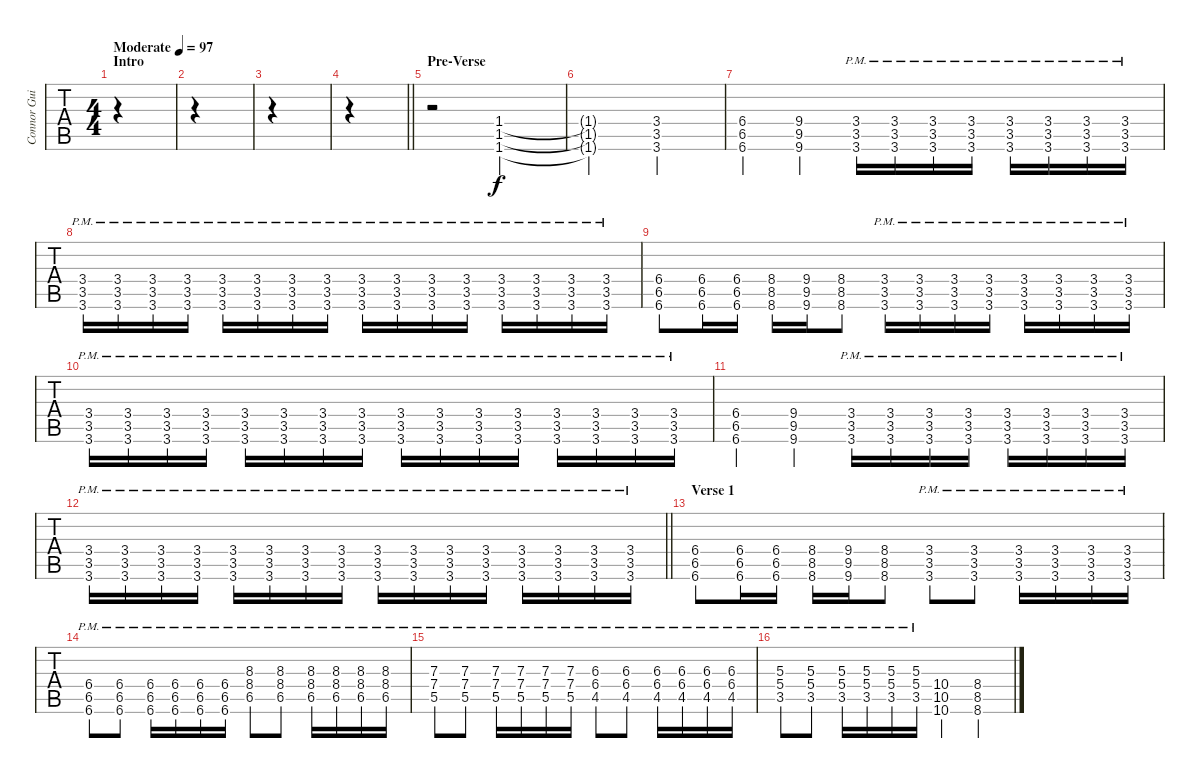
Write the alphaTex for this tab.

\track ("Connor Guitar" "Connor Gui") {instrument distortionguitar}
\staff {tabs}
\tuning (E4 B3 G3 D3 A2 D2) {hide}
\ts (4 4)
\section ("" "Intro")
\tempo (97 "Moderate")
\clef g2
\ks c
|
|
|
\barLineRight lightlight
|
\section ("" "Pre-Verse")
r.2 (1.4 1.5 1.6).2 |
(1.4{t} 1.5{t} 1.6{t}).2 (3.4 3.5 3.6).2 |
(6.4 6.5 6.6).4 (9.4 9.5 9.6).4 (3.4{pm} 3.5 3.6).16 (3.4{pm} 3.5 3.6).16 (3.4{pm} 3.5 3.6).16 (3.4{pm} 3.5 3.6).16 (3.4{pm} 3.5 3.6).16 (3.4{pm} 3.5 3.6).16 (3.4{pm} 3.5 3.6).16 (3.4{pm} 3.5 3.6).16 |
(3.4{pm} 3.5 3.6).16 (3.4{pm} 3.5 3.6).16 (3.4{pm} 3.5 3.6).16 (3.4{pm} 3.5 3.6).16 (3.4{pm} 3.5 3.6).16 (3.4{pm} 3.5 3.6).16 (3.4{pm} 3.5 3.6).16 (3.4{pm} 3.5 3.6).16 (3.4{pm} 3.5 3.6).16 (3.4{pm} 3.5 3.6).16 (3.4{pm} 3.5 3.6).16 (3.4{pm} 3.5 3.6).16 (3.4{pm} 3.5 3.6).16 (3.4{pm} 3.5 3.6).16 (3.4{pm} 3.5 3.6).16 (3.4{pm} 3.5 3.6).16 |
(6.4 6.5 6.6).8 (6.4 6.5 6.6).16 (6.4 6.5 6.6).16 (8.4 8.5 8.6).16 (9.4 9.5 9.6).16 (8.4 8.5 8.6).8 (3.4{pm} 3.5 3.6).16 (3.4{pm} 3.5 3.6).16 (3.4{pm} 3.5 3.6).16 (3.4{pm} 3.5 3.6).16 (3.4{pm} 3.5 3.6).16 (3.4{pm} 3.5 3.6).16 (3.4{pm} 3.5 3.6).16 (3.4{pm} 3.5 3.6).16 |
(3.4{pm} 3.5 3.6).16 (3.4{pm} 3.5 3.6).16 (3.4{pm} 3.5 3.6).16 (3.4{pm} 3.5 3.6).16 (3.4{pm} 3.5 3.6).16 (3.4{pm} 3.5 3.6).16 (3.4{pm} 3.5 3.6).16 (3.4{pm} 3.5 3.6).16 (3.4{pm} 3.5 3.6).16 (3.4{pm} 3.5 3.6).16 (3.4{pm} 3.5 3.6).16 (3.4{pm} 3.5 3.6).16 (3.4{pm} 3.5 3.6).16 (3.4{pm} 3.5 3.6).16 (3.4{pm} 3.5 3.6).16 (3.4{pm} 3.5 3.6).16 |
(6.4 6.5 6.6).4 (9.4 9.5 9.6).4 (3.4{pm} 3.5 3.6).16 (3.4{pm} 3.5 3.6).16 (3.4{pm} 3.5 3.6).16 (3.4{pm} 3.5 3.6).16 (3.4{pm} 3.5 3.6).16 (3.4{pm} 3.5 3.6).16 (3.4{pm} 3.5 3.6).16 (3.4{pm} 3.5 3.6).16 |
\barLineRight lightlight
(3.4{pm} 3.5 3.6).16 (3.4{pm} 3.5 3.6).16 (3.4{pm} 3.5 3.6).16 (3.4{pm} 3.5 3.6).16 (3.4{pm} 3.5 3.6).16 (3.4{pm} 3.5 3.6).16 (3.4{pm} 3.5 3.6).16 (3.4{pm} 3.5 3.6).16 (3.4{pm} 3.5 3.6).16 (3.4{pm} 3.5 3.6).16 (3.4{pm} 3.5 3.6).16 (3.4{pm} 3.5 3.6).16 (3.4{pm} 3.5 3.6).16 (3.4{pm} 3.5 3.6).16 (3.4{pm} 3.5 3.6).16 (3.4{pm} 3.5 3.6).16 |
\section ("" "Verse 1")
(6.4 6.5 6.6).8 (6.4 6.5 6.6).16 (6.4 6.5 6.6).16 (8.4 8.5 8.6).16 (9.4 9.5 9.6).16 (8.4 8.5 8.6).8 (3.4{pm} 3.5{pm} 3.6{pm}).8 (3.4{pm} 3.5{pm} 3.6{pm}).8 (3.4{pm} 3.5{pm} 3.6{pm}).16 (3.4{pm} 3.5{pm} 3.6{pm}).16 (3.4{pm} 3.5{pm} 3.6{pm}).16 (3.4{pm} 3.5{pm} 3.6{pm}).16 |
(6.4{pm} 6.5{pm} 6.6{pm}).8 (6.4{pm} 6.5{pm} 6.6{pm}).8 (6.4{pm} 6.5{pm} 6.6{pm}).16 (6.4{pm} 6.5{pm} 6.6{pm}).16 (6.4{pm} 6.5{pm} 6.6{pm}).16 (6.4{pm} 6.5{pm} 6.6{pm}).16 (8.3{pm} 8.4{pm} 6.5{pm}).8 (8.3{pm} 8.4{pm} 6.5{pm}).8 (8.3{pm} 8.4{pm} 6.5{pm}).16 (8.3{pm} 8.4{pm} 6.5{pm}).16 (8.3{pm} 8.4{pm} 6.5{pm}).16 (8.3{pm} 8.4{pm} 6.5{pm}).16 |
(7.3{pm} 7.4{pm} 5.5{pm}).8 (7.3{pm} 7.4{pm} 5.5{pm}).8 (7.3{pm} 7.4{pm} 5.5{pm}).16 (7.3{pm} 7.4{pm} 5.5{pm}).16 (7.3{pm} 7.4{pm} 5.5{pm}).16 (7.3{pm} 7.4{pm} 5.5{pm}).16 (6.3{pm} 6.4{pm} 4.5{pm}).8 (6.3{pm} 6.4{pm} 4.5{pm}).8 (6.3{pm} 6.4{pm} 4.5{pm}).16 (6.3{pm} 6.4{pm} 4.5{pm}).16 (6.3{pm} 6.4{pm} 4.5{pm}).16 (6.3{pm} 6.4{pm} 4.5{pm}).16 |
(5.3{pm} 5.4{pm} 3.5{pm}).8 (5.3{pm} 5.4{pm} 3.5{pm}).8 (5.3{pm} 5.4{pm} 3.5{pm}).16 (5.3{pm} 5.4{pm} 3.5{pm}).16 (5.3{pm} 5.4{pm} 3.5{pm}).16 (5.3{pm} 5.4{pm} 3.5{pm}).16 (10.4 10.5 10.6).4 (8.4 8.5 8.6).4
